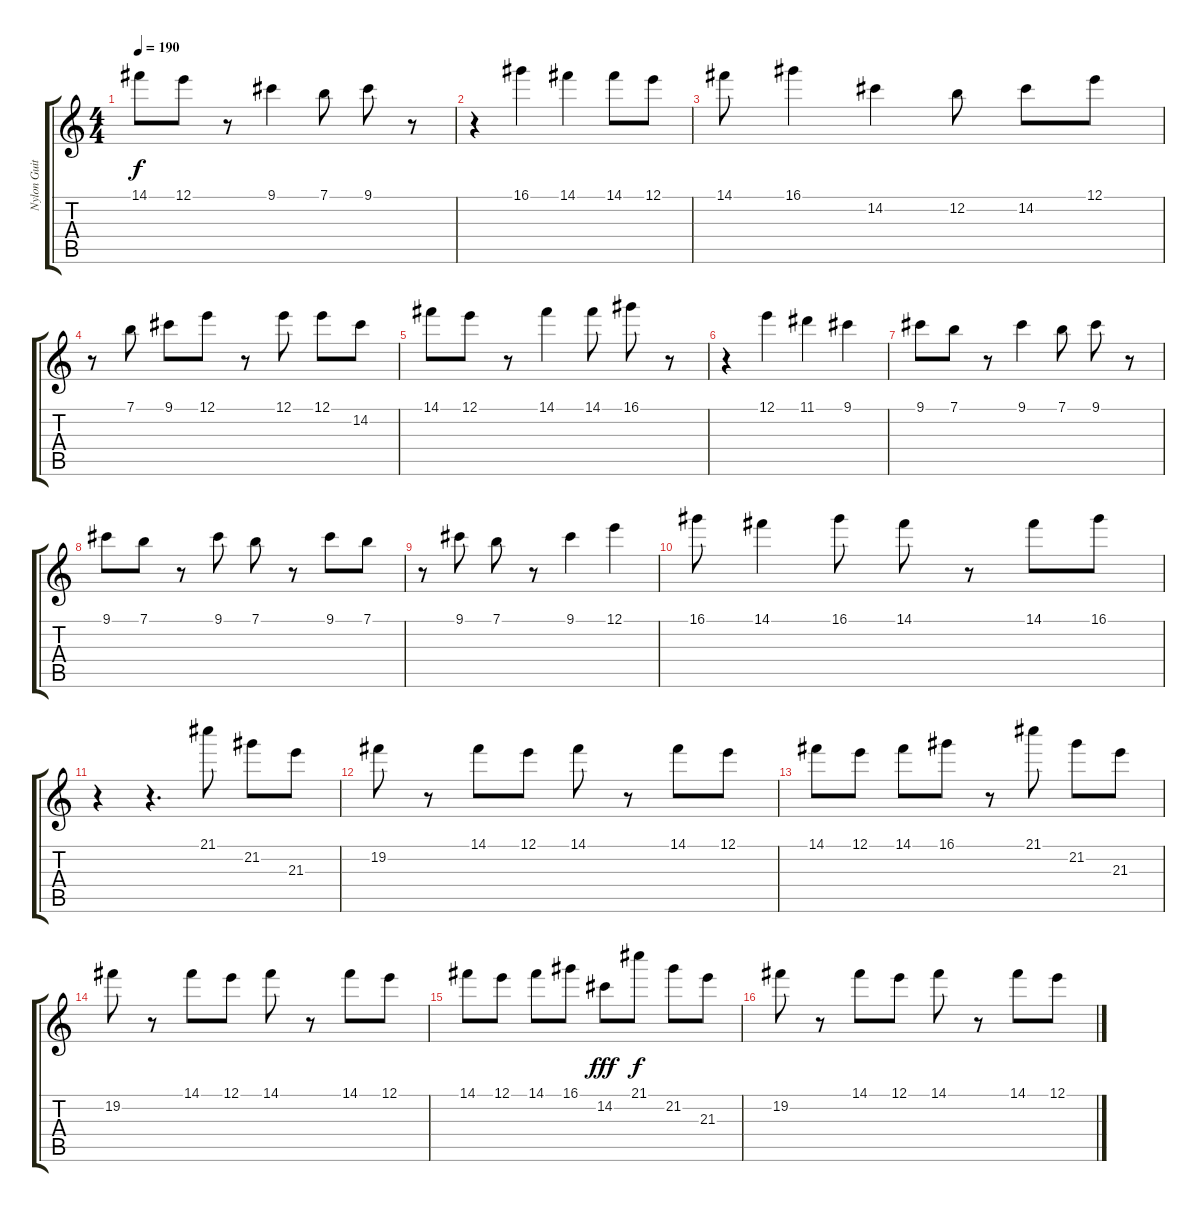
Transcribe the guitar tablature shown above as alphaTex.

\track ("Nylon Guitar" "Nylon Guit") {instrument distortionguitar}
\staff {score tabs}
\tuning (E4 B3 G3 D3 A2 E2) {hide}
\ts (4 4)
\tempo 190
\clef g2
\ks c
14.1.8{dy f} 12.1.8 r.8 9.1.4 7.1.8 9.1.8 r.8 |
r.4 16.1.4 14.1.4 14.1.8 12.1.8 |
14.1.8 16.1.4 14.2.4 12.2.8 14.2.8 12.1.8 |
r.8 7.1.8 9.1.8 12.1.8 r.8 12.1.8 12.1.8 14.2.8 |
14.1.8 12.1.8 r.8 14.1.4 14.1.8 16.1.8 r.8 |
r.4 12.1.4 11.1.4 9.1.4 |
9.1.8 7.1.8 r.8 9.1.4 7.1.8 9.1.8 r.8 |
9.1.8 7.1.8 r.8 9.1.8 7.1.8 r.8 9.1.8 7.1.8 |
r.8 9.1.8 7.1.8 r.8 9.1.4 12.1.4 |
16.1.8 14.1.4 16.1.8 14.1.8 r.8 14.1.8 16.1.8 |
r.4 r.4{d} 21.1.8 21.2.8 21.3.8 |
19.2.8 r.8 14.1.8 12.1.8 14.1.8 r.8 14.1.8 12.1.8 |
14.1.8 12.1.8 14.1.8 16.1.8 r.8 21.1.8 21.2.8 21.3.8 |
19.2.8 r.8 14.1.8 12.1.8 14.1.8 r.8 14.1.8 12.1.8 |
14.1.8 12.1.8 14.1.8 16.1.8 14.2.8{dy fff} 21.1.8{dy f} 21.2.8 21.3.8 |
19.2.8 r.8 14.1.8 12.1.8 14.1.8 r.8 14.1.8 12.1.8
